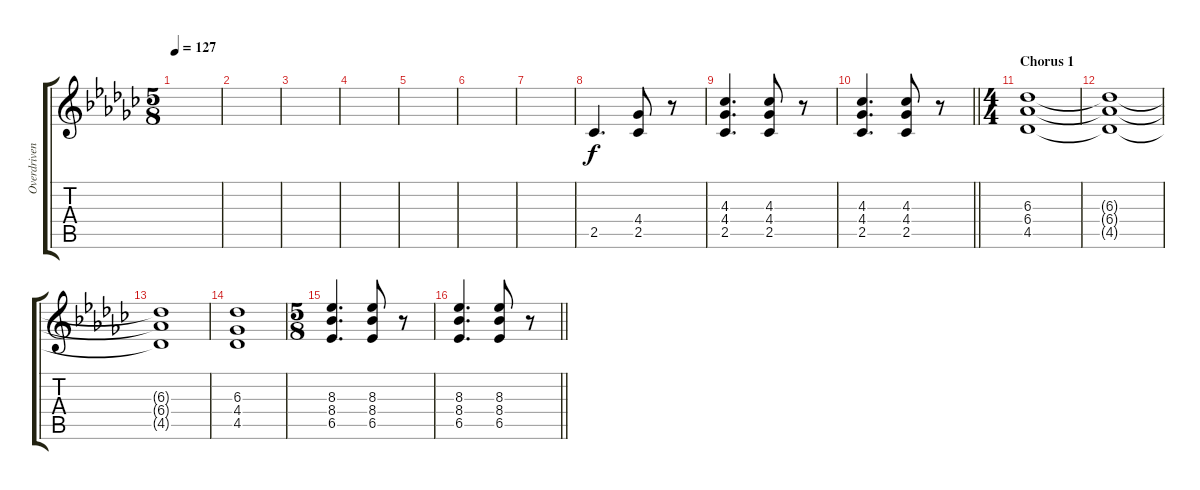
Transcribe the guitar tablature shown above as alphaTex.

\track ("Overdriven Guitar" "Overdriven") {instrument overdrivenguitar}
\staff {score tabs}
\tuning (E4 B3 G3 D3 A2 E2) {hide}
\ts (5 8)
\tempo 127
\clef g2
\ks ebminor
|
|
|
|
|
|
|
2.5.4{d} (4.4 2.5).8 r.8 |
(4.3 4.4 2.5).4{d} (4.3 4.4 2.5).8 r.8 |
\barLineRight lightlight
(4.3 4.4 2.5).4{d} (4.3 4.4 2.5).8 r.8 |
\ts (4 4)
\section ("" "Chorus 1")
(6.3 6.4 4.5).1 |
(6.3{t} 6.4{t} 4.5{t}).1 |
(6.3{t} 6.4{t} 4.5{t}).1 |
(6.3 4.4 4.5).1 |
\ts (5 8)
(8.3 8.4 6.5).4{d} (8.3 8.4 6.5).8 r.8 |
\barLineRight lightlight
(8.3 8.4 6.5).4{d} (8.3 8.4 6.5).8 r.8
